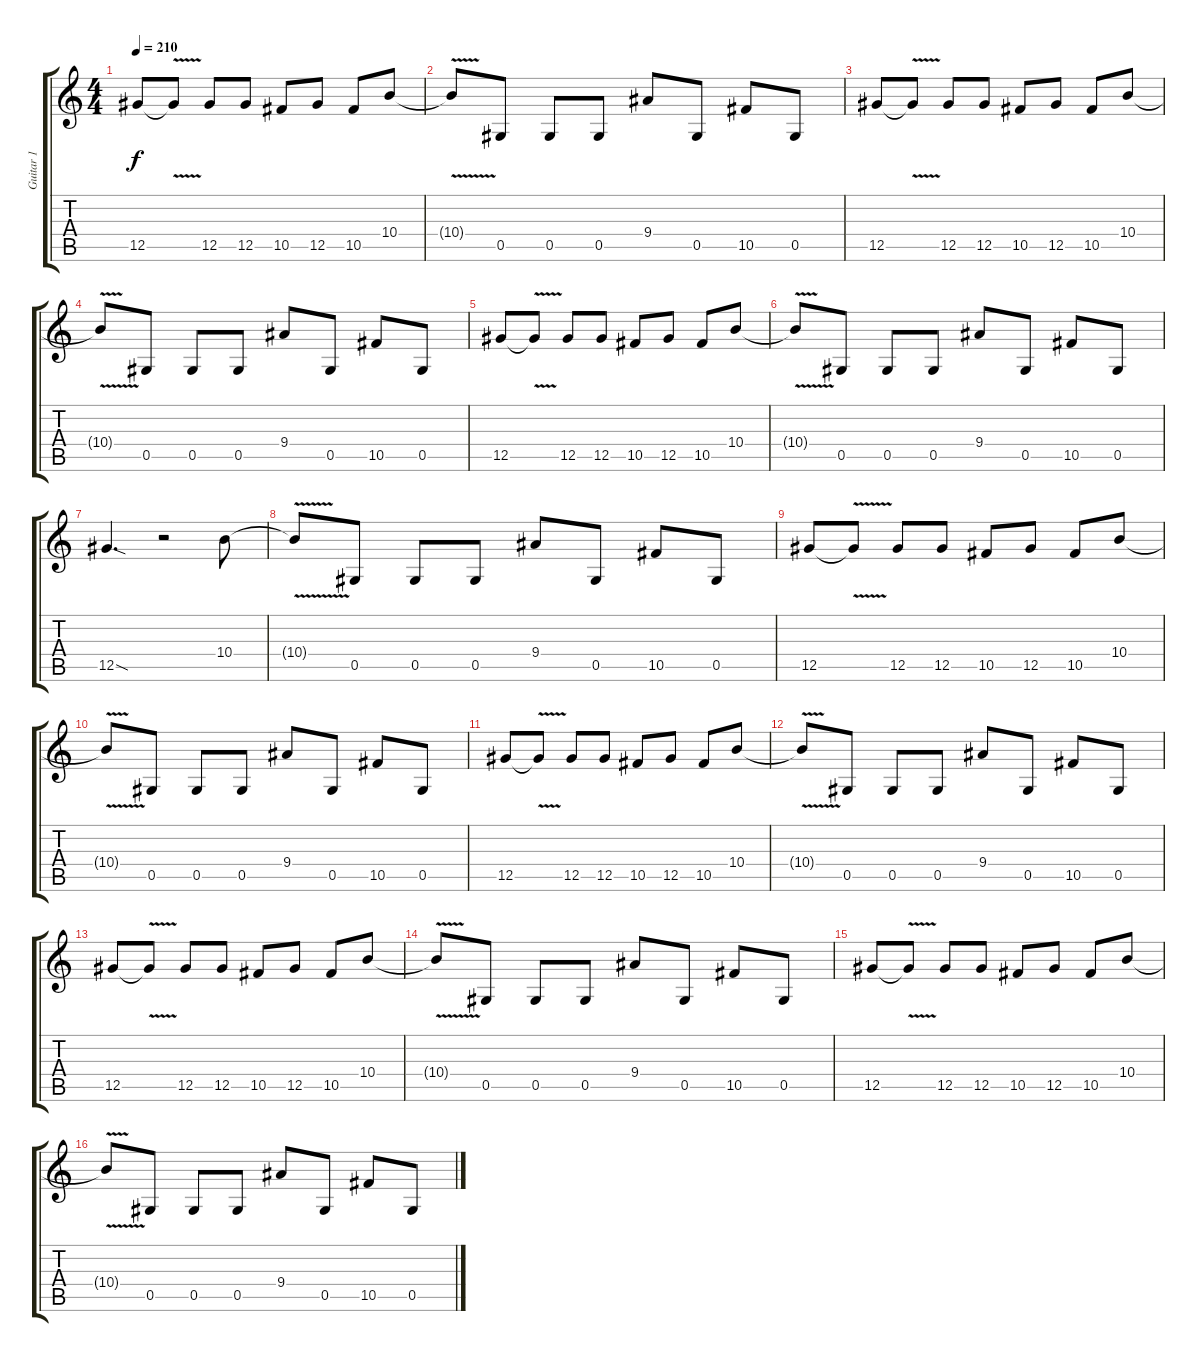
\track ("Guitar 1" "Guitar 1") {instrument overdrivenguitar}
\staff {score tabs}
\tuning (Eb4 Bb3 Gb3 Db3 Ab2 Eb2) {hide}
\ts (4 4)
\tempo 210
\clef g2
\ks c
12.5.8{dy f} 12.5{v t}.8 12.5.8 12.5.8 10.5.8 12.5.8 10.5.8 10.4.8 |
10.4{v t}.8 0.5.8 0.5.8 0.5.8 9.4.8 0.5.8 10.5.8 0.5.8 |
12.5.8 12.5{v t}.8 12.5.8 12.5.8 10.5.8 12.5.8 10.5.8 10.4.8 |
10.4{v t}.8 0.5.8 0.5.8 0.5.8 9.4.8 0.5.8 10.5.8 0.5.8 |
12.5.8 12.5{v t}.8 12.5.8 12.5.8 10.5.8 12.5.8 10.5.8 10.4.8 |
10.4{v t}.8 0.5.8 0.5.8 0.5.8 9.4.8 0.5.8 10.5.8 0.5.8 |
12.5{sod}.4{d} r.2 10.4.8 |
10.4{v t}.8 0.5.8 0.5.8 0.5.8 9.4.8 0.5.8 10.5.8 0.5.8 |
12.5.8 12.5{v t}.8 12.5.8 12.5.8 10.5.8 12.5.8 10.5.8 10.4.8 |
10.4{v t}.8 0.5.8 0.5.8 0.5.8 9.4.8 0.5.8 10.5.8 0.5.8 |
12.5.8 12.5{v t}.8 12.5.8 12.5.8 10.5.8 12.5.8 10.5.8 10.4.8 |
10.4{v t}.8 0.5.8 0.5.8 0.5.8 9.4.8 0.5.8 10.5.8 0.5.8 |
12.5.8 12.5{v t}.8 12.5.8 12.5.8 10.5.8 12.5.8 10.5.8 10.4.8 |
10.4{v t}.8 0.5.8 0.5.8 0.5.8 9.4.8 0.5.8 10.5.8 0.5.8 |
12.5.8 12.5{v t}.8 12.5.8 12.5.8 10.5.8 12.5.8 10.5.8 10.4.8 |
10.4{v t}.8 0.5.8 0.5.8 0.5.8 9.4.8 0.5.8 10.5.8 0.5.8
